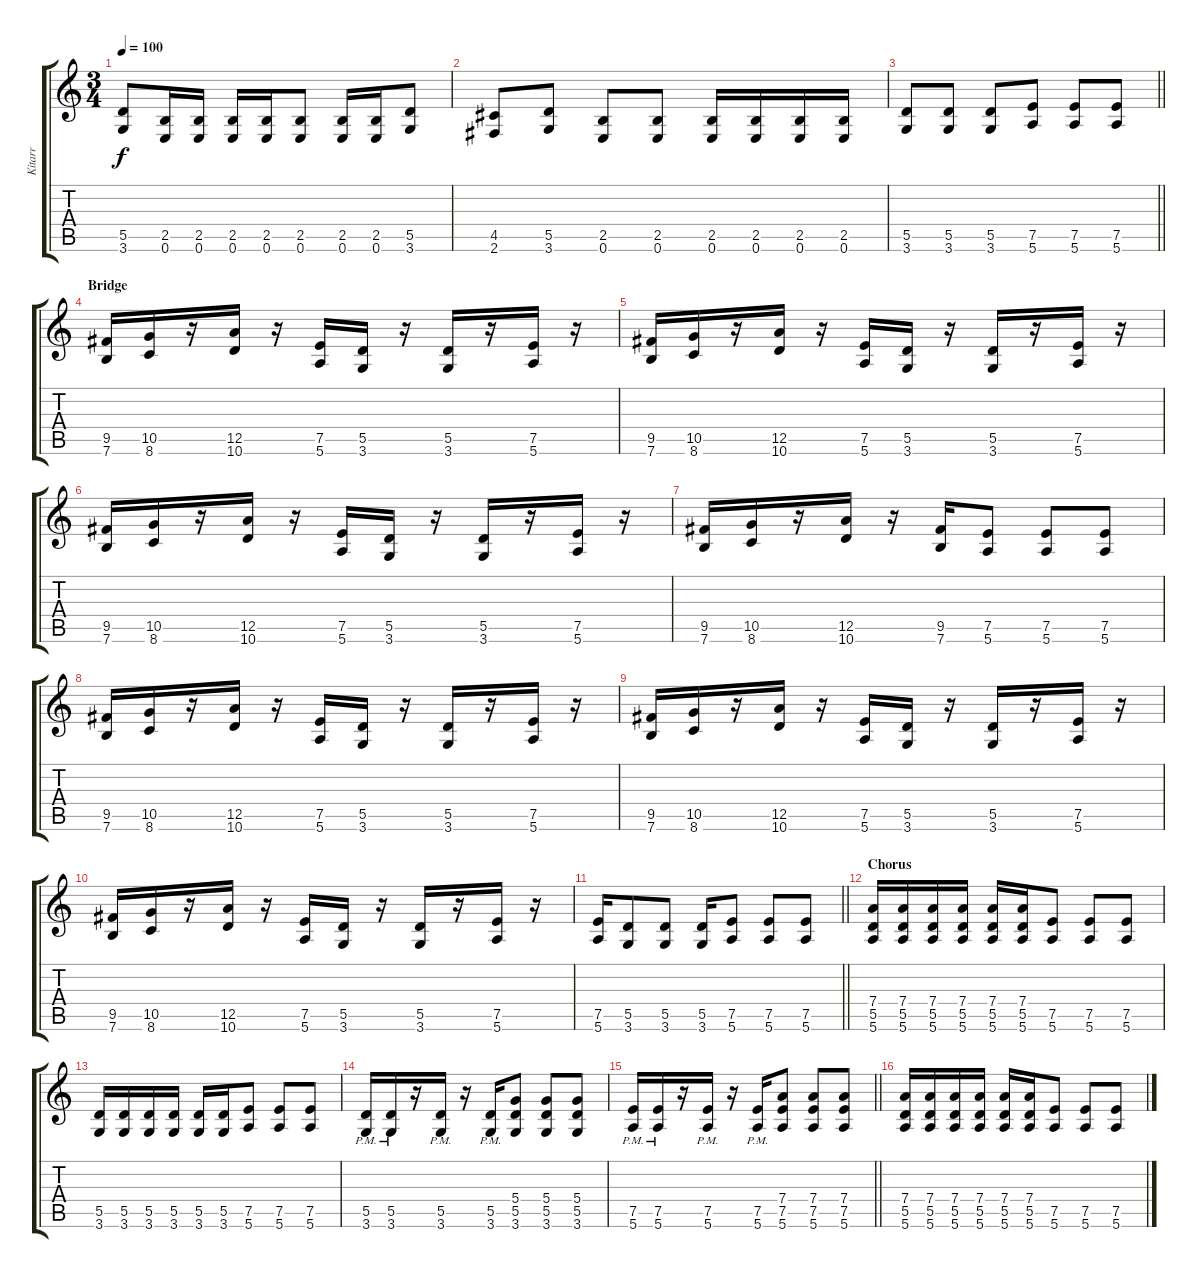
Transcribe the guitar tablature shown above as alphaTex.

\track ("Kitarr" "Kitarr") {instrument distortionguitar}
\staff {score tabs}
\tuning (E4 B3 G3 D3 A2 E2) {hide}
\ts (3 4)
\tempo 100
\clef g2
\ks c
(5.5 3.6).8{dy f} (2.5 0.6).16 (2.5 0.6).16 (2.5 0.6).16 (2.5 0.6).16 (2.5 0.6).8 (2.5 0.6).16 (2.5 0.6).16 (5.5 3.6).8 |
(4.5 2.6).8 (5.5 3.6).8 (2.5 0.6).8 (2.5 0.6).8 (2.5 0.6).16 (2.5 0.6).16 (2.5 0.6).16 (2.5 0.6).16 |
\barLineRight lightlight
(5.5 3.6).8 (5.5 3.6).8 (5.5 3.6).8 (7.5 5.6).8 (7.5 5.6).8 (7.5 5.6).8 |
\section ("" "Bridge")
(9.5 7.6).16 (10.5 8.6).16 r.16 (12.5 10.6).16 r.16 (7.5 5.6).16 (5.5 3.6).16 r.16 (5.5 3.6).16 r.16 (7.5 5.6).16 r.16 |
(9.5 7.6).16 (10.5 8.6).16 r.16 (12.5 10.6).16 r.16 (7.5 5.6).16 (5.5 3.6).16 r.16 (5.5 3.6).16 r.16 (7.5 5.6).16 r.16 |
(9.5 7.6).16 (10.5 8.6).16 r.16 (12.5 10.6).16 r.16 (7.5 5.6).16 (5.5 3.6).16 r.16 (5.5 3.6).16 r.16 (7.5 5.6).16 r.16 |
(9.5 7.6).16 (10.5 8.6).16 r.16 (12.5 10.6).16 r.16 (9.5 7.6).16 (7.5 5.6).8 (7.5 5.6).8 (7.5 5.6).8 |
(9.5 7.6).16 (10.5 8.6).16 r.16 (12.5 10.6).16 r.16 (7.5 5.6).16 (5.5 3.6).16 r.16 (5.5 3.6).16 r.16 (7.5 5.6).16 r.16 |
(9.5 7.6).16 (10.5 8.6).16 r.16 (12.5 10.6).16 r.16 (7.5 5.6).16 (5.5 3.6).16 r.16 (5.5 3.6).16 r.16 (7.5 5.6).16 r.16 |
(9.5 7.6).16 (10.5 8.6).16 r.16 (12.5 10.6).16 r.16 (7.5 5.6).16 (5.5 3.6).16 r.16 (5.5 3.6).16 r.16 (7.5 5.6).16 r.16 |
\barLineRight lightlight
(7.5 5.6).16 (5.5 3.6).8 (5.5 3.6).8 (5.5 3.6).16 (7.5 5.6).8 (7.5 5.6).8 (7.5 5.6).8 |
\section ("" "Chorus")
(7.4 5.5 5.6).16 (7.4 5.5 5.6).16 (7.4 5.5 5.6).16 (7.4 5.5 5.6).16 (7.4 5.5 5.6).16 (7.4 5.5 5.6).16 (7.5 5.6).8 (7.5 5.6).8 (7.5 5.6).8 |
(5.5 3.6).16 (5.5 3.6).16 (5.5 3.6).16 (5.5 3.6).16 (5.5 3.6).16 (5.5 3.6).16 (7.5 5.6).8 (7.5 5.6).8 (7.5 5.6).8 |
(5.5{pm} 3.6{pm}).16 (5.5{pm} 3.6{pm}).16 r.16 (5.5{pm} 3.6{pm}).16 r.16 (5.5{pm} 3.6).16 (5.4 5.5 3.6).8 (5.4 5.5 3.6).8 (5.4 5.5 3.6).8 |
\barLineRight lightlight
(7.5{pm} 5.6{pm}).16 (7.5{pm} 5.6{pm}).16 r.16 (7.5{pm} 5.6{pm}).16 r.16 (7.5{pm} 5.6).16 (7.4 7.5 5.6).8 (7.4 7.5 5.6).8 (7.4 7.5 5.6).8 |
(7.4 5.5 5.6).16 (7.4 5.5 5.6).16 (7.4 5.5 5.6).16 (7.4 5.5 5.6).16 (7.4 5.5 5.6).16 (7.4 5.5 5.6).16 (7.5 5.6).8 (7.5 5.6).8 (7.5 5.6).8
